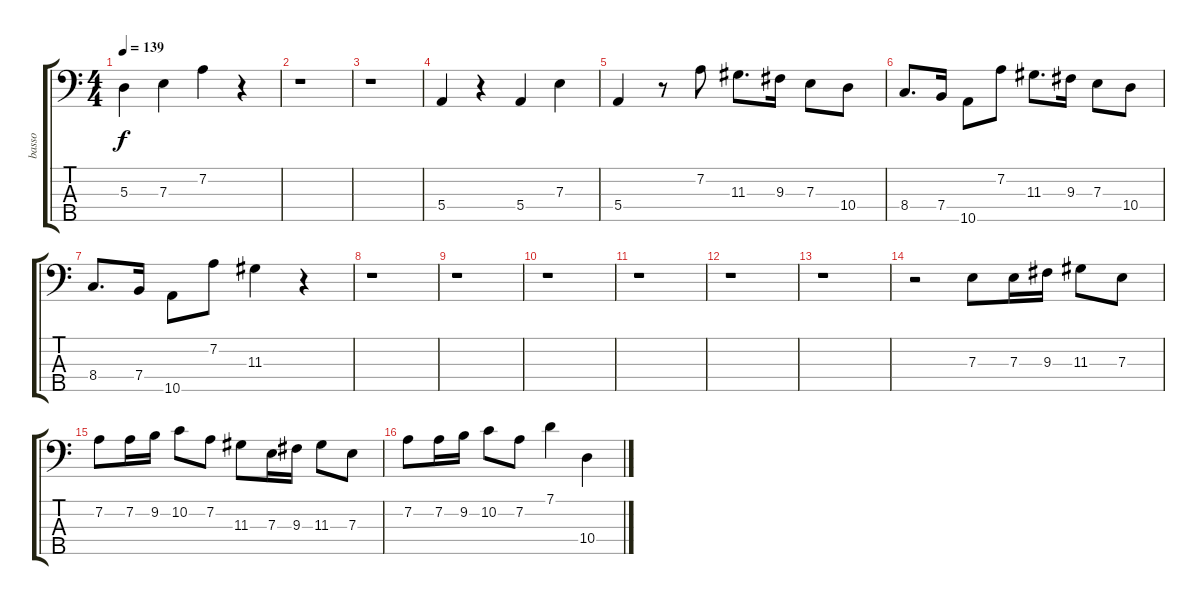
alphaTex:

\track ("basso" "basso") {instrument electricbassfinger}
\staff {score tabs}
\tuning (G2 D2 A1 E1 B0) {hide}
\ts (4 4)
\tempo 139
\clef f4
\ks aminor
5.3.4{dy f} 7.3.4 7.2.4 r.4 |
r.1 |
r.1 |
5.4.4 r.4 5.4.4 7.3.4 |
5.4.4 r.8 7.2.8 11.3.8{d} 9.3.16 7.3.8 10.4.8 |
8.4.8{d} 7.4.16 10.5.8 7.2.8 11.3.8{d} 9.3.16 7.3.8 10.4.8 |
8.4.8{d} 7.4.16 10.5.8 7.2.8 11.3.4 r.4 |
r.1 |
r.1 |
r.1 |
r.1 |
r.1 |
r.1 |
r.2 7.3.8 7.3.16 9.3.16 11.3.8 7.3.8 |
7.2.8 7.2.16 9.2.16 10.2.8 7.2.8 11.3.8 7.3.16 9.3.16 11.3.8 7.3.8 |
7.2.8 7.2.16 9.2.16 10.2.8 7.2.8 7.1.4 10.4.4
